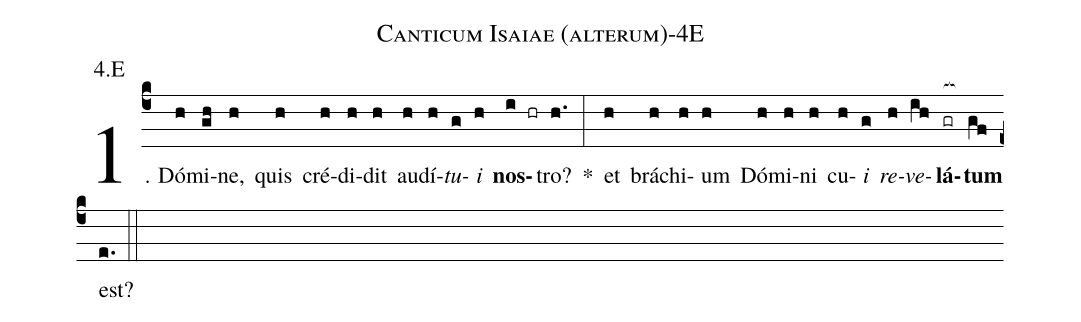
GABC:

name: Canticum Isaiae (alterum)-4E;
annotation: 4.E;
%%
(c4)1. Dó(h)mi(gh)ne,(h) quis(h) cré(h)di(h)dit(h) au(h)dí(h)<i>tu</i>(g)<i>i</i>(h) <b>nos</b>(i hr)tro?(h.) *(:) et(h) brá(h)chi(h)um(h) Dó(h)mi(h)ni(h) cu(h)<i>i</i>(g) <i>re</i>(h)<i>ve</i>(ih)<b>lá</b>(gr[ocb:1{])<b>tum</b>(gf[ocb:0}]) est?(e.) (::)
